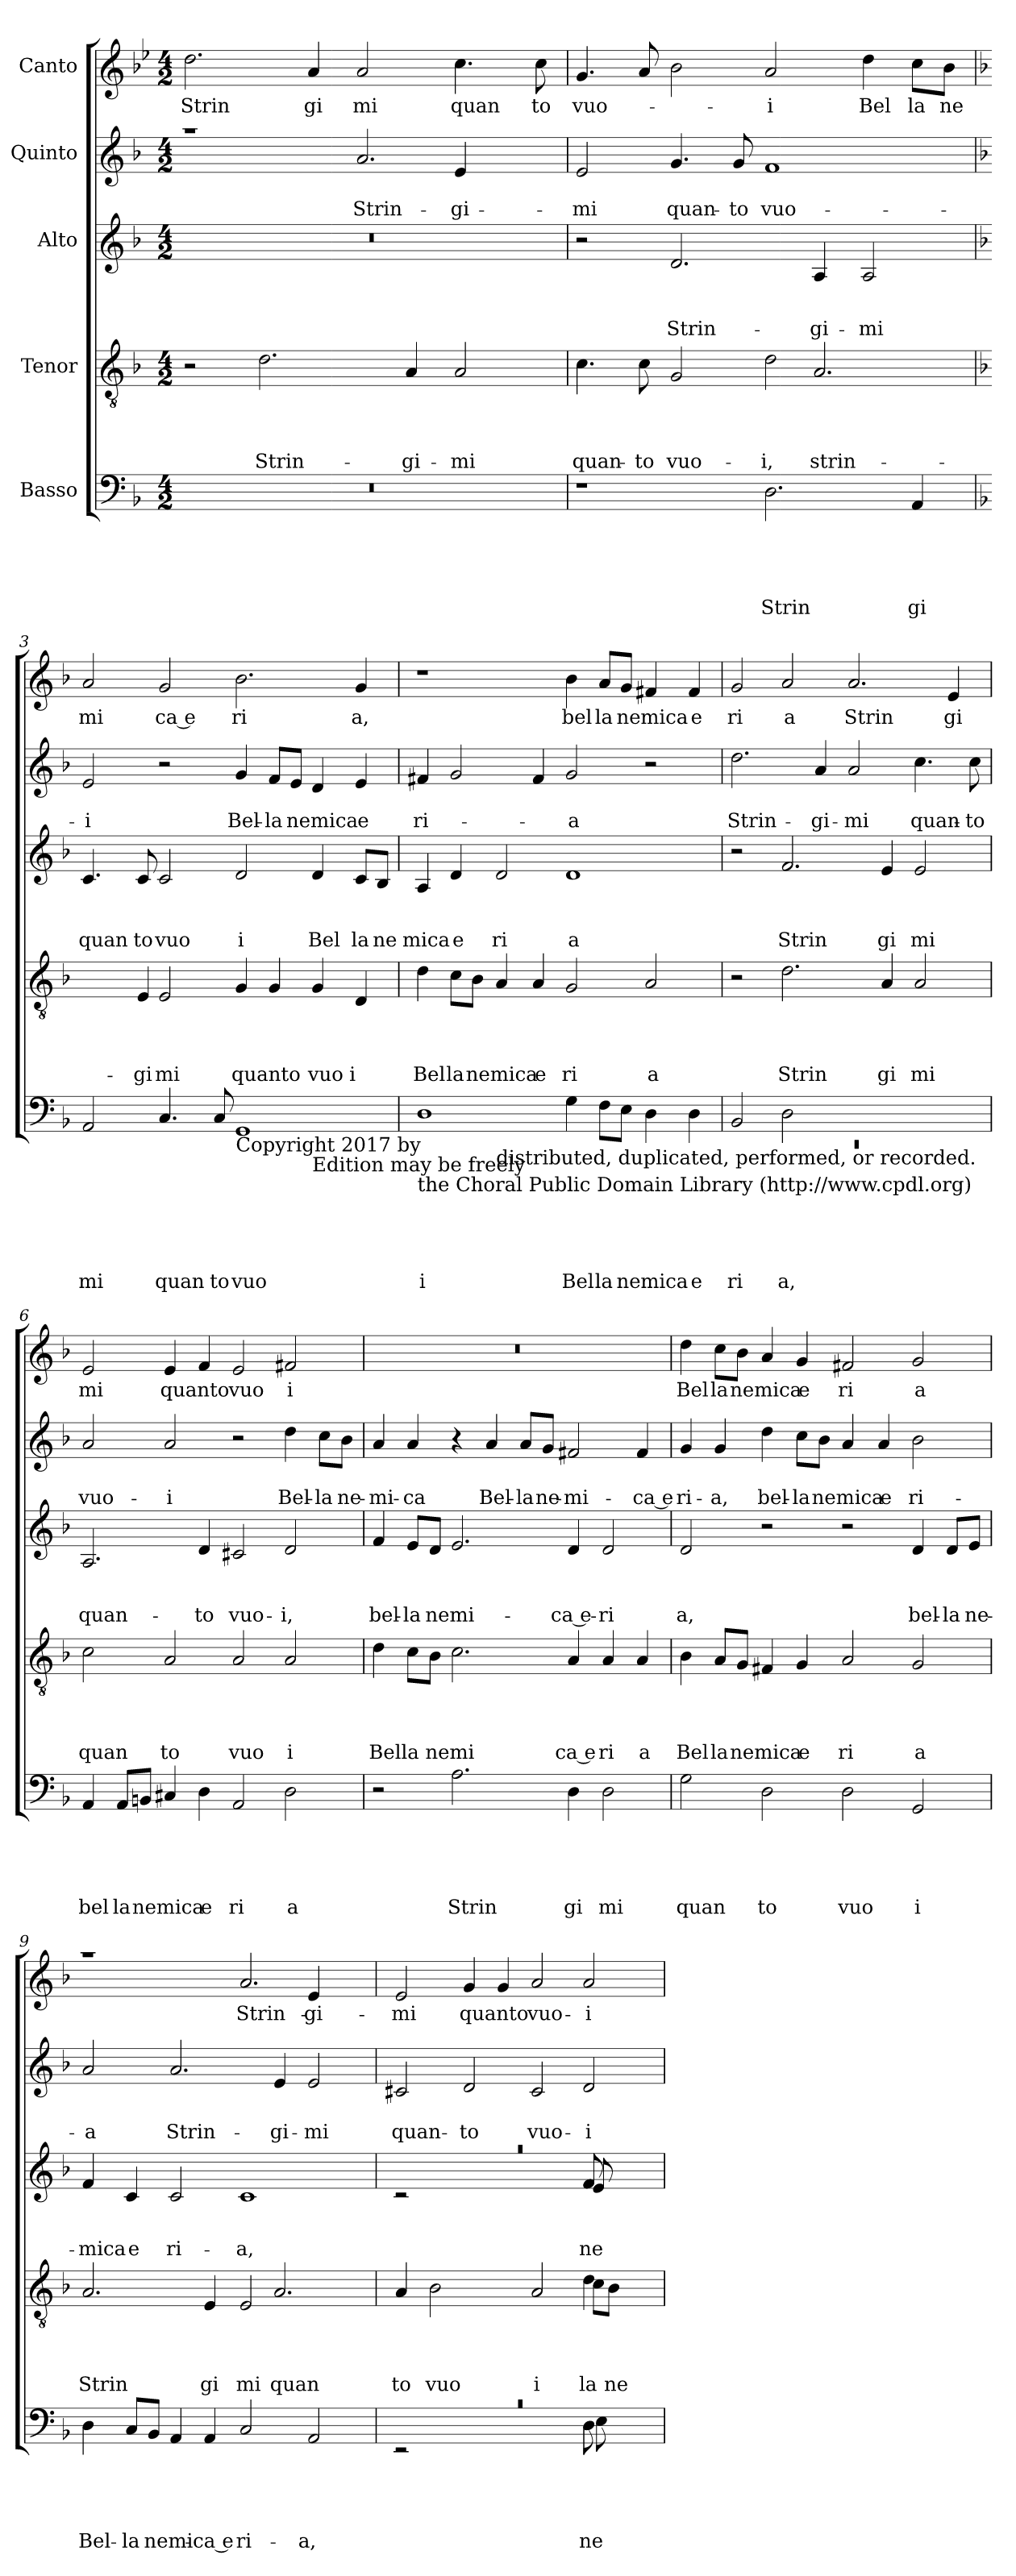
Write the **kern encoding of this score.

**kern	**text	**text	**text	**text	**text	**kern	**text	**text	**text	**text	**kern	**text	**text	**text	**kern	**text	**text	**kern	**text
*part5	*part5	*part5	*part5	*part5	*part5	*part4	*part4	*part4	*part4	*part4	*part3	*part3	*part3	*part3	*part2	*part2	*part2	*part1	*part1
*staff5	*staff5	*staff5	*staff5	*staff5	*staff5	*staff4	*staff4	*staff4	*staff4	*staff4	*staff3	*staff3	*staff3	*staff3	*staff2	*staff2	*staff2	*staff1	*staff1
*I"Basso	*	*	*	*	*	*I"Tenor	*	*	*	*	*I"Alto	*	*	*	*I"Quinto	*	*	*I"Canto	*
*clefF4	*	*	*	*	*	*clefGv2	*	*	*	*	*clefG2	*	*	*	*clefG2	*	*	*clefG2	*
*ITrd-3c-5	*	*	*	*	*	*ITrd-3c-5	*	*	*	*	*ITrd-3c-5	*	*	*	*ITrd-3c-5	*	*	*	*
*k[b-e-]	*	*	*	*	*	*k[b-e-]	*	*	*	*	*k[b-e-]	*	*	*	*k[b-e-]	*	*	*k[b-e-]	*
*B-:	*	*	*	*	*	*B-:	*	*	*	*	*B-:	*	*	*	*B-:	*	*	*B-:	*
*M4/2	*	*	*	*	*	*M4/2	*	*	*	*	*M4/2	*	*	*	*M4/2	*	*	*M4/2	*
=1	=1	=1	=1	=1	=1	=1	=1	=1	=1	=1	=1	=1	=1	=1	=1	=1	=1	=1	=1
*	*	*	*	*	*	*	*	*	*	*	*	*	*	*	*^	*	*	*	*
!	!	!	!	!	!	!	!	!	!	!	!	!	!	!	!	!	!	!	!	!LO:LY:b
0r	.	.	.	.	.	2r	.	.	.	.	0r	.	.	.	1raa	1.ryy	.	.	2.dd\	Strin
!	!	!	!	!	!	!	!	!	!	!LO:LY:b	!	!	!	!	!	!	!	!	!	!
.	.	.	.	.	.	2.g\	.	.	.	Strin-	.	.	.	.	.	.	.	.	.	.
!	!	!	!	!	!	!	!	!	!	!	!	!	!	!	!	!	!	!	!	!LO:LY:b
.	.	.	.	.	.	.	.	.	.	.	.	.	.	.	.	.	.	.	4a/	gi
!	!	!	!	!	!	!	!	!	!	!	!	!	!	!	!	!	!	!LO:LY:b	!	!LO:LY:b
.	.	.	.	.	.	.	.	.	.	.	.	.	.	.	2.dd/	.	.	Strin-	2a/	mi
!	!	!	!	!	!	!	!	!	!	!LO:LY:b	!	!	!	!	!	!	!	!	!	!
.	.	.	.	.	.	4d/	.	.	.	-gi-	.	.	.	.	.	.	.	.	.	.
!	!	!	!	!	!	!	!	!	!	!LO:LY:b	!	!	!	!	!	!	!	!LO:LY:b	!	!LO:LY:b
.	.	.	.	.	.	2d/	.	.	.	-mi	.	.	.	.	.	4a/	.	-gi-	4.cc\	quan
.	.	.	.	.	.	.	.	.	.	.	.	.	.	.	4ryy	4ryy	.	.	.	.
!	!	!	!	!	!	!	!	!	!	!	!	!	!	!	!	!	!	!	!	!LO:LY:b
.	.	.	.	.	.	.	.	.	.	.	.	.	.	.	.	.	.	.	8cc\	to
*	*	*	*	*	*	*	*	*	*	*	*	*	*	*	*v	*v	*	*	*	*
=2	=2	=2	=2	=2	=2	=2	=2	=2	=2	=2	=2	=2	=2	=2	=2	=2	=2	=2	=2
!	!	!	!	!	!	!	!	!	!	!LO:LY:b	!	!	!	!	!	!	!LO:LY:b	!	!LO:LY:b
*	*	*	*	*	*	*^	*	*	*	*	*	*	*	*	*	*	*	*	*
1r	.	.	.	.	.	4.f\	1ryy	.	.	.	quan-	2r	.	.	.	2a/	.	-mi	4.g/	vuo-
!	!	!	!	!	!	!	!	!	!	!	!LO:LY:b	!	!	!	!	!	!	!	!	!
.	.	.	.	.	.	8f\	.	.	.	.	-to	.	.	.	.	.	.	.	8a/	.
!	!	!	!	!	!	!	!	!	!	!	!LO:LY:b	!	!	!	!LO:LY:b	!	!	!LO:LY:b	!	!
.	.	.	.	.	.	2c/	.	.	.	.	vuo-	2.g/	.	.	Strin-	4.cc/	.	quan-	2b-\	.
!	!	!	!	!	!	!	!	!	!	!	!	!	!	!	!	!	!	!LO:LY:b	!	!
.	.	.	.	.	.	.	.	.	.	.	.	.	.	.	.	8cc/	.	-to	.	.
!	!	!	!	!	!LO:LY:b	!	!	!	!	!	!LO:LY:b	!	!	!	!	!	!	!LO:LY:b	!	!LO:LY:b
2.G\	.	.	.	.	Strin	2g\	4ryy	.	.	.	-i,	.	.	.	.	1b-	.	vuo-	2a/	-i
!	!	!	!	!	!	!	!	!	!	!	!LO:LY:b	!	!	!	!LO:LY:b	!	!	!	!	!
.	.	.	.	.	.	.	2.d/	.	.	.	strin-	4d/	.	.	-gi-	.	.	.	.	.
!	!	!	!	!	!	!	!	!	!	!	!	!	!	!	!LO:LY:b	!	!	!	!	!LO:LY:b
.	.	.	.	.	.	2ryy	.	.	.	.	.	2d/	.	.	-mi	.	.	.	4dd\	Bel
!	!	!	!	!	!LO:LY:b	!	!	!	!	!	!	!	!	!	!	!	!	!	!	!LO:LY:b
4D/	.	.	.	.	gi	.	.	.	.	.	.	.	.	.	.	.	.	.	8cc\L	la
!	!	!	!	!	!	!	!	!	!	!	!	!	!	!	!	!	!	!	!	!LO:LY:b
.	.	.	.	.	.	.	.	.	.	.	.	.	.	.	.	.	.	.	8b-\J	ne
!!LO:LB:g=z
=3	=3	=3	=3	=3	=3	=3	=3	=3	=3	=3	=3	=3	=3	=3	=3	=3	=3	=3	=3	=3
*	*	*	*	*	*	*	*	*	*	*	*	*	*	*	*	*	*	*	*k[b-]	*
*	*	*	*	*	*	*	*	*	*	*	*	*	*	*	*	*	*	*	*F:	*
!	!	!	!	!	!LO:LY:b	!	!	!	!	!	!	!	!	!	!LO:LY:b	!	!	!LO:LY:b	!	!LO:LY:b
*^	*	*	*	*	*	*	*	*	*	*	*	*	*	*	*	*	*	*	*	*
2D/	1.ryy	.	.	.	.	mi	8ryy	2ryy	.	.	.	.	4.f/	.	.	quan	2a/	.	-i	2a/	mi
.	.	.	.	.	.	.	4ryy	.	.	.	.	.	.	.	.	.	.	.	.	.	.
!	!	!	!	!	!	!	!	!	!	!	!	!LO:LY:b	!	!	!	!LO:LY:b	!	!	!	!	!
.	.	.	.	.	.	.	4A/	.	.	.	.	-gi	8f/	.	.	to	.	.	.	.	.
!	!	!	!	!	!	!LO:LY:b	!	!	!	!	!	!LO:LY:b	!	!	!	!LO:LY:b	!	!	!	!	!LO:LY:b:rj
4.F/	.	.	.	.	.	quan	.	2A/	.	.	.	mi	2f/	.	.	vuo	2r	.	.	2g/	ca e
.	.	.	.	.	.	.	1ryy	.	.	.	.	.	.	.	.	.	.	.	.	.	.
!	!	!	!	!	!	!LO:LY:b	!	!	!	!	!	!	!	!	!	!	!	!	!	!	!
8F/	.	.	.	.	.	to	.	.	.	.	.	.	.	.	.	.	.	.	.	.	.
!LO:TX:b:t=Copyright 2017 by	!	!	!	!	!	!	!	!	!	!	!	!	!	!	!	!	!	!	!	!	!
!	!	!	!	!	!	!LO:LY:b	!	!	!	!	!	!LO:LY:b	!	!	!	!LO:LY:b	!	!	!LO:LY:b	!	!LO:LY:b
1C	.	.	.	.	.	vuo	.	4c/	.	.	.	quanto	2g/	.	.	i	4cc/	.	Bel-	2.b-\	ri
!	!	!	!	!	!	!	!	!	!	!	!	!	!	!	!	!	!	!	!LO:LY:b	!	!
.	.	.	.	.	.	.	.	4c/	.	.	.	.	.	.	.	.	8b-/L	.	-la	.	.
!	!	!	!	!	!	!	!	!	!	!	!	!	!	!	!	!	!	!	!LO:LY:b	!	!
.	.	.	.	.	.	.	.	.	.	.	.	.	.	.	.	.	8a/J	.	nemica	.	.
!	!LO:TX:b:t=Edition may be freely	!	!	!	!	!	!	!	!	!	!	!	!	!	!	!	!	!	!	!	!
!	!	!	!	!	!	!	!	!	!	!	!	!LO:LY:b	!	!	!	!LO:LY:b	!	!	!	!	!
.	2ryy	.	.	.	.	.	.	4c/	.	.	.	vuo	4g/	.	.	Bel	4g/	.	.	.	.
.	.	.	.	.	.	.	4.ryy	.	.	.	.	.	.	.	.	.	.	.	.	.	.
!	!	!	!	!	!	!	!	!	!	!	!	!LO:LY:b	!	!	!	!LO:LY:b	!	!	!LO:LY:b	!	!LO:LY:b
.	.	.	.	.	.	.	.	4G/	.	.	.	i	8f/L	.	.	la	4a/	.	e	4g/	a,
!	!	!	!	!	!	!	!	!	!	!	!	!	!	!	!	!LO:LY:b	!	!	!	!	!
.	.	.	.	.	.	.	.	.	.	.	.	.	8e-/J	.	.	ne	.	.	.	.	.
*	*	*	*	*	*	*	*v	*v	*	*	*	*	*	*	*	*	*	*	*	*	*
=4	=4	=4	=4	=4	=4	=4	=4	=4	=4	=4	=4	=4	=4	=4	=4	=4	=4	=4	=4	=4
!LO:TX:b:t=the Choral Public Domain Library (http&colon;//www.cpdl.org)	!	!	!	!	!	!	!	!	!	!	!	!	!	!	!	!	!	!	!	!
!	!	!	!	!	!	!LO:LY:b	!	!	!	!	!LO:LY:b	!	!	!	!LO:LY:b	!	!	!LO:LY:b	!	!
1G	2ryy	.	.	.	.	i	4g\	.	.	.	Bel	4d/	.	.	mica	4bn/	.	ri-	1r	.
!	!	!	!	!	!	!	!	!	!	!	!LO:LY:b	!	!	!	!LO:LY:b	!	!	!	!	!
.	.	.	.	.	.	.	8f\L	.	.	.	la	4g/	.	.	e	2cc/	.	.	.	.
!	!	!	!	!	!	!	!	!	!	!	!LO:LY:b	!	!	!	!	!	!	!	!	!
.	.	.	.	.	.	.	8e-\J	.	.	.	nemica	.	.	.	.	.	.	.	.	.
!	!LO:TX:b:t=distributed, duplicated, performed, or recorded.	!	!	!	!	!	!	!	!	!	!	!	!	!	!	!	!	!	!	!
!	!	!	!	!	!	!	!	!	!	!	!	!	!	!	!LO:LY:b	!	!	!	!	!
.	1.ryy	.	.	.	.	.	4d/	.	.	.	.	2g/	.	.	ri	.	.	.	.	.
!	!	!	!	!	!	!	!	!	!	!	!LO:LY:b	!	!	!	!	!	!	!	!	!
.	.	.	.	.	.	.	4d/	.	.	.	e	.	.	.	.	4b/	.	.	.	.
!	!	!	!	!	!	!LO:LY:b	!	!	!	!	!LO:LY:b	!	!	!	!LO:LY:b	!	!	!LO:LY:b	!	!LO:LY:b
4c\	.	.	.	.	.	Bel	2c/	.	.	.	ri	1g	.	.	a	2cc/	.	-a	4b-\	bel
!	!	!	!	!	!	!LO:LY:b	!	!	!	!	!	!	!	!	!	!	!	!	!	!LO:LY:b
8B-\L	.	.	.	.	.	la	.	.	.	.	.	.	.	.	.	.	.	.	8a/L	la
!	!	!	!	!	!	!LO:LY:b	!	!	!	!	!	!	!	!	!	!	!	!	!	!LO:LY:b
8A\J	.	.	.	.	.	ne	.	.	.	.	.	.	.	.	.	.	.	.	8g/J	ne
!	!	!	!	!	!	!LO:LY:b	!	!	!	!	!LO:LY:b	!	!	!	!	!	!	!	!	!LO:LY:b
4G\	.	.	.	.	.	mica	2d/	.	.	.	a	.	.	.	.	2r	.	.	4f#X/	mica
!	!	!	!	!	!	!LO:LY:b	!	!	!	!	!	!	!	!	!	!	!	!	!	!LO:LY:b
4G\	.	.	.	.	.	e	.	.	.	.	.	.	.	.	.	.	.	.	4f#/	e
=5	=5	=5	=5	=5	=5	=5	=5	=5	=5	=5	=5	=5	=5	=5	=5	=5	=5	=5	=5	=5
!	!LO:N:vis=1	!	!	!	!	!LO:LY:b	!	!	!	!	!	!	!	!	!	!	!	!LO:LY:b	!	!LO:LY:b
2E-/	0rEE	.	.	.	.	ri	2r	.	.	.	.	2r	.	.	.	2.gg\	.	Strin-	2g/	ri
!	!	!	!	!	!	!LO:LY:b	!	!	!	!	!LO:LY:b	!	!	!	!LO:LY:b	!	!	!	!	!LO:LY:b
2G\	.	.	.	.	.	a,	2.g\	.	.	.	Strin	2.b-/	.	.	Strin	.	.	.	2a/	a
!	!	!	!	!	!	!	!	!	!	!	!	!	!	!	!	!	!	!LO:LY:b	!	!
.	.	.	.	.	.	.	.	.	.	.	.	.	.	.	.	4dd/	.	-gi-	.	.
!	!	!	!	!	!	!	!	!	!	!	!	!	!	!	!	!	!	!LO:LY:b	!	!LO:LY:b
1ryy	.	.	.	.	.	.	.	.	.	.	.	.	.	.	.	2dd/	.	-mi	2.a/	Strin
!	!	!	!	!	!	!	!	!	!	!	!LO:LY:b	!	!	!	!LO:LY:b	!	!	!	!	!
.	.	.	.	.	.	.	4d/	.	.	.	gi	4a/	.	.	gi	.	.	.	.	.
!	!	!	!	!	!	!	!	!	!	!	!LO:LY:b	!	!	!	!LO:LY:b	!	!	!LO:LY:b	!	!
.	.	.	.	.	.	.	2d/	.	.	.	mi	2a/	.	.	mi	4.ff\	.	quan-	.	.
!	!	!	!	!	!	!	!	!	!	!	!	!	!	!	!	!	!	!	!	!LO:LY:b
.	.	.	.	.	.	.	.	.	.	.	.	.	.	.	.	.	.	.	4e/	gi
!	!	!	!	!	!	!	!	!	!	!	!	!	!	!	!	!	!	!LO:LY:b	!	!
.	.	.	.	.	.	.	.	.	.	.	.	.	.	.	.	8ff\	.	-to	.	.
*v	*v	*	*	*	*	*	*	*	*	*	*	*	*	*	*	*	*	*	*	*
!!LO:PB:g=z
=6	=6	=6	=6	=6	=6	=6	=6	=6	=6	=6	=6	=6	=6	=6	=6	=6	=6	=6	=6
!	!	!	!	!	!LO:LY:b	!	!	!	!	!LO:LY:b	!	!	!	!LO:LY:b	!	!	!LO:LY:b	!	!LO:LY:b
4D/	.	.	.	.	bel	2f\	.	.	.	quan	2.d/	.	.	quan-	2dd/	.	vuo-	2e/	mi
!	!	!	!	!	!LO:LY:b	!	!	!	!	!	!	!	!	!	!	!	!	!	!
8D/L	.	.	.	.	la	.	.	.	.	.	.	.	.	.	.	.	.	.	.
!	!	!	!	!	!LO:LY:b	!	!	!	!	!	!	!	!	!	!	!	!	!	!
8E/J	.	.	.	.	nemica	.	.	.	.	.	.	.	.	.	.	.	.	.	.
!	!	!	!	!	!	!	!	!	!	!LO:LY:b	!	!	!	!	!	!	!LO:LY:b	!	!LO:LY:b
4F#X/	.	.	.	.	.	2d/	.	.	.	to	.	.	.	.	2dd/	.	-i	4e/	quanto
!	!	!	!	!	!LO:LY:b	!	!	!	!	!	!	!	!	!LO:LY:b	!	!	!	!	!
4G\	.	.	.	.	e	.	.	.	.	.	4g/	.	.	-to	.	.	.	4f/	.
!	!	!	!	!	!LO:LY:b	!	!	!	!	!LO:LY:b	!	!	!	!LO:LY:b	!	!	!	!	!LO:LY:b
2D/	.	.	.	.	ri	2d/	.	.	.	vuo	2f#X/	.	.	vuo-	2r	.	.	2e/	vuo
!	!	!	!	!	!LO:LY:b	!	!	!	!	!LO:LY:b	!	!	!	!LO:LY:b	!	!	!LO:LY:b	!	!LO:LY:b
2G\	.	.	.	.	a	2d/	.	.	.	i	2g/	.	.	-i,	4gg\	.	Bel-	2f#X/	i
!	!	!	!	!	!	!	!	!	!	!	!	!	!	!	!	!	!LO:LY:b	!	!
.	.	.	.	.	.	.	.	.	.	.	.	.	.	.	8ff\L	.	-la	.	.
!	!	!	!	!	!	!	!	!	!	!	!	!	!	!	!	!	!LO:LY:b	!	!
.	.	.	.	.	.	.	.	.	.	.	.	.	.	.	8ee-\J	.	ne-	.	.
=7	=7	=7	=7	=7	=7	=7	=7	=7	=7	=7	=7	=7	=7	=7	=7	=7	=7	=7	=7
!	!	!	!	!	!	!	!	!	!	!LO:LY:b	!	!	!	!LO:LY:b	!	!	!LO:LY:b	!	!
2r	.	.	.	.	.	4g\	.	.	.	Bella	4b-/	.	.	bel-	4dd/	.	-mi-	0r	.
!	!	!	!	!	!	!	!	!	!	!	!	!	!	!LO:LY:b	!	!	!LO:LY:b	!	!
.	.	.	.	.	.	8f\L	.	.	.	.	8a/L	.	.	-la	4dd/	.	-ca	.	.
!	!	!	!	!	!	!	!	!	!	!LO:LY:b	!	!	!	!LO:LY:b	!	!	!	!	!
.	.	.	.	.	.	8e-\J	.	.	.	nemi	8g/J	.	.	nemi-	.	.	.	.	.
!	!	!	!	!	!LO:LY:b	!	!	!	!	!	!	!	!	!	!	!	!	!	!
2.d\	.	.	.	.	Strin	2.f\	.	.	.	.	2.a/	.	.	.	4r	.	.	.	.
!	!	!	!	!	!	!	!	!	!	!	!	!	!	!	!	!	!LO:LY:b	!	!
.	.	.	.	.	.	.	.	.	.	.	.	.	.	.	4dd/	.	Bel-	.	.
!	!	!	!	!	!	!	!	!	!	!	!	!	!	!	!	!	!LO:LY:b	!	!
.	.	.	.	.	.	.	.	.	.	.	.	.	.	.	8dd/L	.	-la	.	.
!	!	!	!	!	!	!	!	!	!	!	!	!	!	!	!	!	!LO:LY:b	!	!
.	.	.	.	.	.	.	.	.	.	.	.	.	.	.	8cc/J	.	ne-	.	.
!	!	!	!	!	!LO:LY:b	!	!	!	!	!LO:LY:b:rj	!	!	!	!LO:LY:b:rj	!	!	!LO:LY:b	!	!
4G\	.	.	.	.	gi	4d/	.	.	.	ca e	4g/	.	.	-ca e-	2bn/	.	-mi-	.	.
!	!	!	!	!	!LO:LY:b	!	!	!	!	!LO:LY:b	!	!	!	!LO:LY:b	!	!	!	!	!
2G\	.	.	.	.	mi	4d/	.	.	.	ri	2g/	.	.	-ri	.	.	.	.	.
!	!	!	!	!	!	!	!	!	!	!LO:LY:b	!	!	!	!	!	!	!LO:LY:b:rj	!	!
.	.	.	.	.	.	4d/	.	.	.	a	.	.	.	.	4b/	.	-ca e	.	.
=8	=8	=8	=8	=8	=8	=8	=8	=8	=8	=8	=8	=8	=8	=8	=8	=8	=8	=8	=8
!	!	!	!	!	!LO:LY:b	!	!	!	!	!LO:LY:b	!	!	!	!LO:LY:b	!	!	!LO:LY:b	!	!LO:LY:b
2c\	.	.	.	.	quan	4e-\	.	.	.	Bel	2g/	.	.	a,	4cc/	.	ri-	4dd\	Bel
!	!	!	!	!	!	!	!	!	!	!LO:LY:b	!	!	!	!	!	!	!LO:LY:b	!	!LO:LY:b
.	.	.	.	.	.	8d/L	.	.	.	la	.	.	.	.	4cc/	.	-a,	8cc\L	la
!	!	!	!	!	!	!	!	!	!	!LO:LY:b	!	!	!	!	!	!	!	!	!LO:LY:b
.	.	.	.	.	.	8c/J	.	.	.	nemica	.	.	.	.	.	.	.	8b-\J	nemica
!	!	!	!	!	!LO:LY:b	!	!	!	!	!	!	!	!	!	!	!	!LO:LY:b	!	!
2G\	.	.	.	.	to	4Bn/	.	.	.	.	2r	.	.	.	4gg\	.	bel-	4a/	.
!	!	!	!	!	!	!	!	!	!	!LO:LY:b	!	!	!	!	!	!	!LO:LY:b	!	!LO:LY:b
.	.	.	.	.	.	4c/	.	.	.	e	.	.	.	.	8ff\L	.	-la	4g/	e
!	!	!	!	!	!	!	!	!	!	!	!	!	!	!	!	!	!LO:LY:b	!	!
.	.	.	.	.	.	.	.	.	.	.	.	.	.	.	8ee-\J	.	nemica	.	.
!	!	!	!	!	!LO:LY:b	!	!	!	!	!LO:LY:b	!	!	!	!	!	!	!	!	!LO:LY:b
2G\	.	.	.	.	vuo	2d/	.	.	.	ri	2r	.	.	.	4dd/	.	.	2f#X/	ri
!	!	!	!	!	!	!	!	!	!	!	!	!	!	!	!	!	!LO:LY:b	!	!
.	.	.	.	.	.	.	.	.	.	.	.	.	.	.	4dd/	.	e	.	.
!	!	!	!	!	!LO:LY:b	!	!	!	!	!LO:LY:b	!	!	!	!LO:LY:b	!	!	!LO:LY:b	!	!LO:LY:b
2C/	.	.	.	.	i	2c/	.	.	.	a	4g/	.	.	bel-	2ee-\	.	ri-	2g/	a
!	!	!	!	!	!	!	!	!	!	!	!	!	!	!LO:LY:b	!	!	!	!	!
.	.	.	.	.	.	.	.	.	.	.	8g/L	.	.	-la	.	.	.	.	.
!	!	!	!	!	!	!	!	!	!	!	!	!	!	!LO:LY:b	!	!	!	!	!
.	.	.	.	.	.	.	.	.	.	.	8a/J	.	.	ne-	.	.	.	.	.
!!LO:LB:g=z
=9	=9	=9	=9	=9	=9	=9	=9	=9	=9	=9	=9	=9	=9	=9	=9	=9	=9	=9	=9
!	!	!	!	!	!LO:LY:b	!	!	!	!	!LO:LY:b	!	!	!	!LO:LY:b	!	!	!LO:LY:b	!	!
*	*	*	*	*	*	*^	*	*	*	*	*	*	*	*	*	*	*	*^	*
4G\	.	.	.	.	Bel-	2.d/	1ryy	.	.	.	Strin	4b-/	.	.	-mica	2dd/	.	-a	1raa	1.ryy	.
!	!	!	!	!	!LO:LY:b	!	!	!	!	!	!	!	!	!	!LO:LY:b	!	!	!	!	!	!
8F/L	.	.	.	.	-la	.	.	.	.	.	.	4f/	.	.	e	.	.	.	.	.	.
!	!	!	!	!	!LO:LY:b	!	!	!	!	!	!	!	!	!	!	!	!	!	!	!	!
8E-/J	.	.	.	.	nemi-	.	.	.	.	.	.	.	.	.	.	.	.	.	.	.	.
!	!	!	!	!	!	!	!	!	!	!	!	!	!	!	!LO:LY:b	!	!	!LO:LY:b	!	!	!
4D/	.	.	.	.	.	.	.	.	.	.	.	2f/	.	.	ri-	2.dd/	.	Strin-	.	.	.
!	!	!	!	!	!LO:LY:b:rj	!	!	!	!	!	!LO:LY:b	!	!	!	!	!	!	!	!	!	!
4D/	.	.	.	.	-ca e	4A/	.	.	.	.	gi	.	.	.	.	.	.	.	.	.	.
!	!	!	!	!	!LO:LY:b	!	!	!	!	!	!LO:LY:b	!	!	!	!LO:LY:b	!	!	!	!	!	!LO:LY:b
2F/	.	.	.	.	ri-	2A/	4ryy	.	.	.	mi	1f	.	.	-a,	.	.	.	2.a/	.	Strin-
!	!	!	!	!	!	!	!	!	!	!	!LO:LY:b	!	!	!	!	!	!	!LO:LY:b	!	!	!
.	.	.	.	.	.	.	2.d/	.	.	.	quan	.	.	.	.	4a/	.	-gi-	.	.	.
!	!	!	!	!	!LO:LY:b	!	!	!	!	!	!	!	!	!	!	!	!	!LO:LY:b	!	!	!LO:LY:b
2D/	.	.	.	.	-a,	2ryy	.	.	.	.	.	.	.	.	.	2a/	.	-mi	.	4e/	-gi-
.	.	.	.	.	.	.	.	.	.	.	.	.	.	.	.	.	.	.	4ryy	4ryy	.
=10	=10	=10	=10	=10	=10	=10	=10	=10	=10	=10	=10	=10	=10	=10	=10	=10	=10	=10	=10	=10	=10
!LO:N:vis=1	!	!	!	!	!	!	!	!	!	!	!LO:LY:b	!LO:N:vis=1	!	!	!	!	!	!LO:LY:b	!	!	!LO:LY:b
*^	*	*	*	*	*	*	*	*	*	*	*	*^	*	*	*	*	*	*	*	*	*
*	*^	*	*	*	*	*	*	*	*	*	*	*	*	*^	*	*	*	*	*	*	*	*	*
*	*	*^	*	*	*	*	*	*	*	*	*	*	*	*	*	*^	*	*	*	*	*	*	*v	*v	*
0rc	2rEE	1.ryy	1.ryy	.	.	.	.	.	4d/	1.ryy	.	.	.	to	0raa	2rc	1.ryy	1.ryy	.	.	.	2f#X/	.	quan-	2e/	-mi
!	!	!	!	!	!	!	!	!	!	!	!	!	!	!LO:LY:b	!	!	!	!	!	!	!	!	!	!	!	!
.	.	.	.	.	.	.	.	.	2e-\	.	.	.	.	vuo	.	.	.	.	.	.	.	.	.	.	.	.
!	!	!	!	!	!	!	!	!	!	!	!	!	!	!	!	!	!	!	!	!	!	!	!	!LO:LY:b	!	!LO:LY:b
.	1ryy	.	.	.	.	.	.	.	.	.	.	.	.	.	.	1ryy	.	.	.	.	.	2g/	.	-to	4g/	quanto
.	.	.	.	.	.	.	.	.	4ryy	.	.	.	.	.	.	.	.	.	.	.	.	.	.	.	4g/	.
!	!	!	!	!	!	!	!	!	!	!	!	!	!	!LO:LY:b	!	!	!	!	!	!	!	!	!	!LO:LY:b	!	!LO:LY:b
.	.	.	.	.	.	.	.	.	2d/	.	.	.	.	i	.	.	.	.	.	.	.	2f#/	.	vuo-	2a/	vuo-
!	!	!	!	!	!	!	!	!LO:LY:b	!	!	!	!	!	!	!	!	!	!	!	!	!	!	!	!	!	!
!	!	!	!	!	!	!	!	!LO:LY:b	!	!	!	!	!	!	!	!	!	!	!	!	!	!	!	!	!	!
!	!	!	!	!	!	!	!	!LO:LY:b	!	!	!	!	!	!LO:LY:b	!	!	!	!	!	!	!	!	!	!	!	!
!	!	!	!	!	!	!	!	!	!	!	!	!	!	!LO:LY:b	!	!	!	!	!	!	!LO:LY:b	!	!	!	!	!
!	!	!	!	!	!	!	!	!	!	!	!	!	!	!	!	!	!	!	!	!	!LO:LY:b	!	!	!	!	!
!	!	!	!	!	!	!	!	!	!	!	!	!	!	!	!	!	!	!	!	!	!LO:LY:b	!	!	!LO:LY:b	!	!LO:LY:b
.	4G\	8G\	8A\	.	.	.	.	ne-	4g\	8f\L	.	.	.	la	.	4b-/	8b-/	8a/	.	.	ne-	2g/	.	-i	2a/	-i
!	!	!	!	!	!	!	!	!	!	!	!	!	!	!LO:LY:b	!	!	!	!	!	!	!	!	!	!	!	!
.	.	4.ryy	4.ryy	.	.	.	.	.	.	8e-\J	.	.	.	ne	.	.	4.ryy	4.ryy	.	.	.	.	.	.	.	.
.	4ryy	.	.	.	.	.	.	.	4ryy	4ryy	.	.	.	.	.	4ryy	.	.	.	.	.	.	.	.	.	.
*v	*v	*v	*v	*	*	*	*	*	*	*	*	*	*	*	*v	*v	*v	*v	*	*	*	*	*	*	*	*
*	*	*	*	*	*	*v	*v	*	*	*	*	*	*	*	*	*	*	*	*	*
=	=	=	=	=	=	=	=	=	=	=	=	=	=	=	=	=	=	=	=
*-	*-	*-	*-	*-	*-	*-	*-	*-	*-	*-	*-	*-	*-	*-	*-	*-	*-	*-	*-
